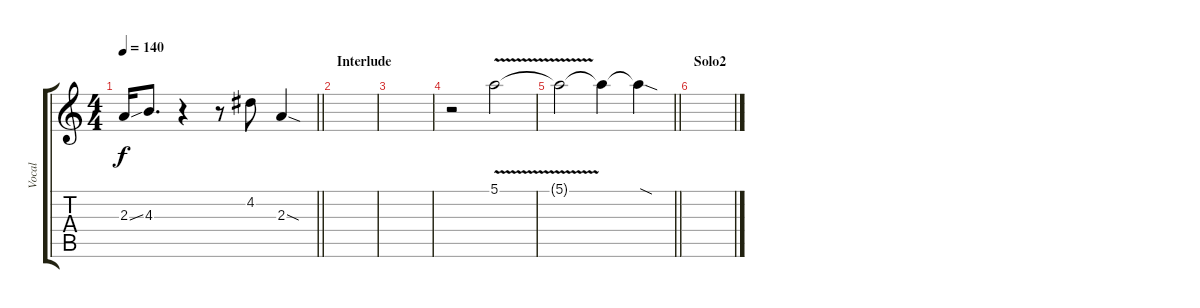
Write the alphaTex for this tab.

\track ("Vocal" "Vocal") {instrument overdrivenguitar}
\staff {score tabs}
\tuning (E4 B3 G3 D3 A2 E2) {hide}
\ts (4 4)
\tempo 140
\clef g2
\barLineRight lightlight
\ks c
2.3{ss t}.16{dy f} 4.3.8{d} r.4 r.8 4.2.8 2.3{sod}.4 |
\section ("" "Interlude")
|
|
r.2 5.1{v}.2 |
\barLineRight lightlight
5.1{t}.2 5.1{t}.4 5.1{sod t}.4 |
\section ("" "Solo2")
